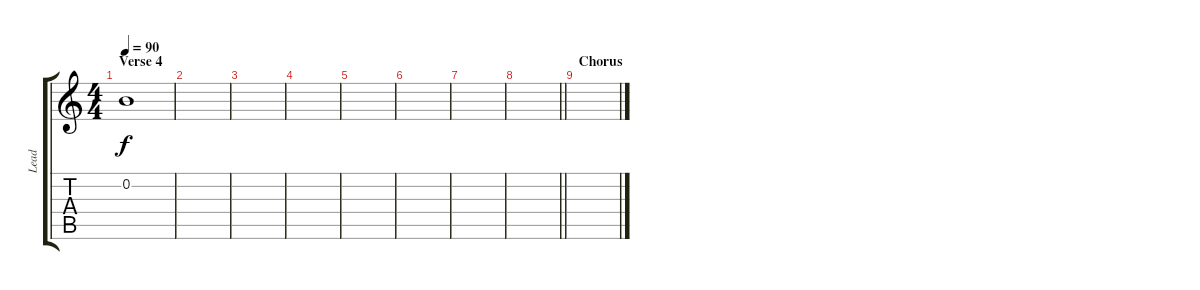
\track ("Lead" "Lead") {instrument distortionguitar}
\staff {score tabs}
\tuning (E4 B3 G3 D3 A2 E2) {hide}
\ts (4 4)
\section ("" "Verse 4")
\tempo 90
\clef g2
\ks c
0.2{t}.1{dy f} |
|
|
|
|
|
|
\barLineRight lightlight
|
\section ("" "Chorus")
